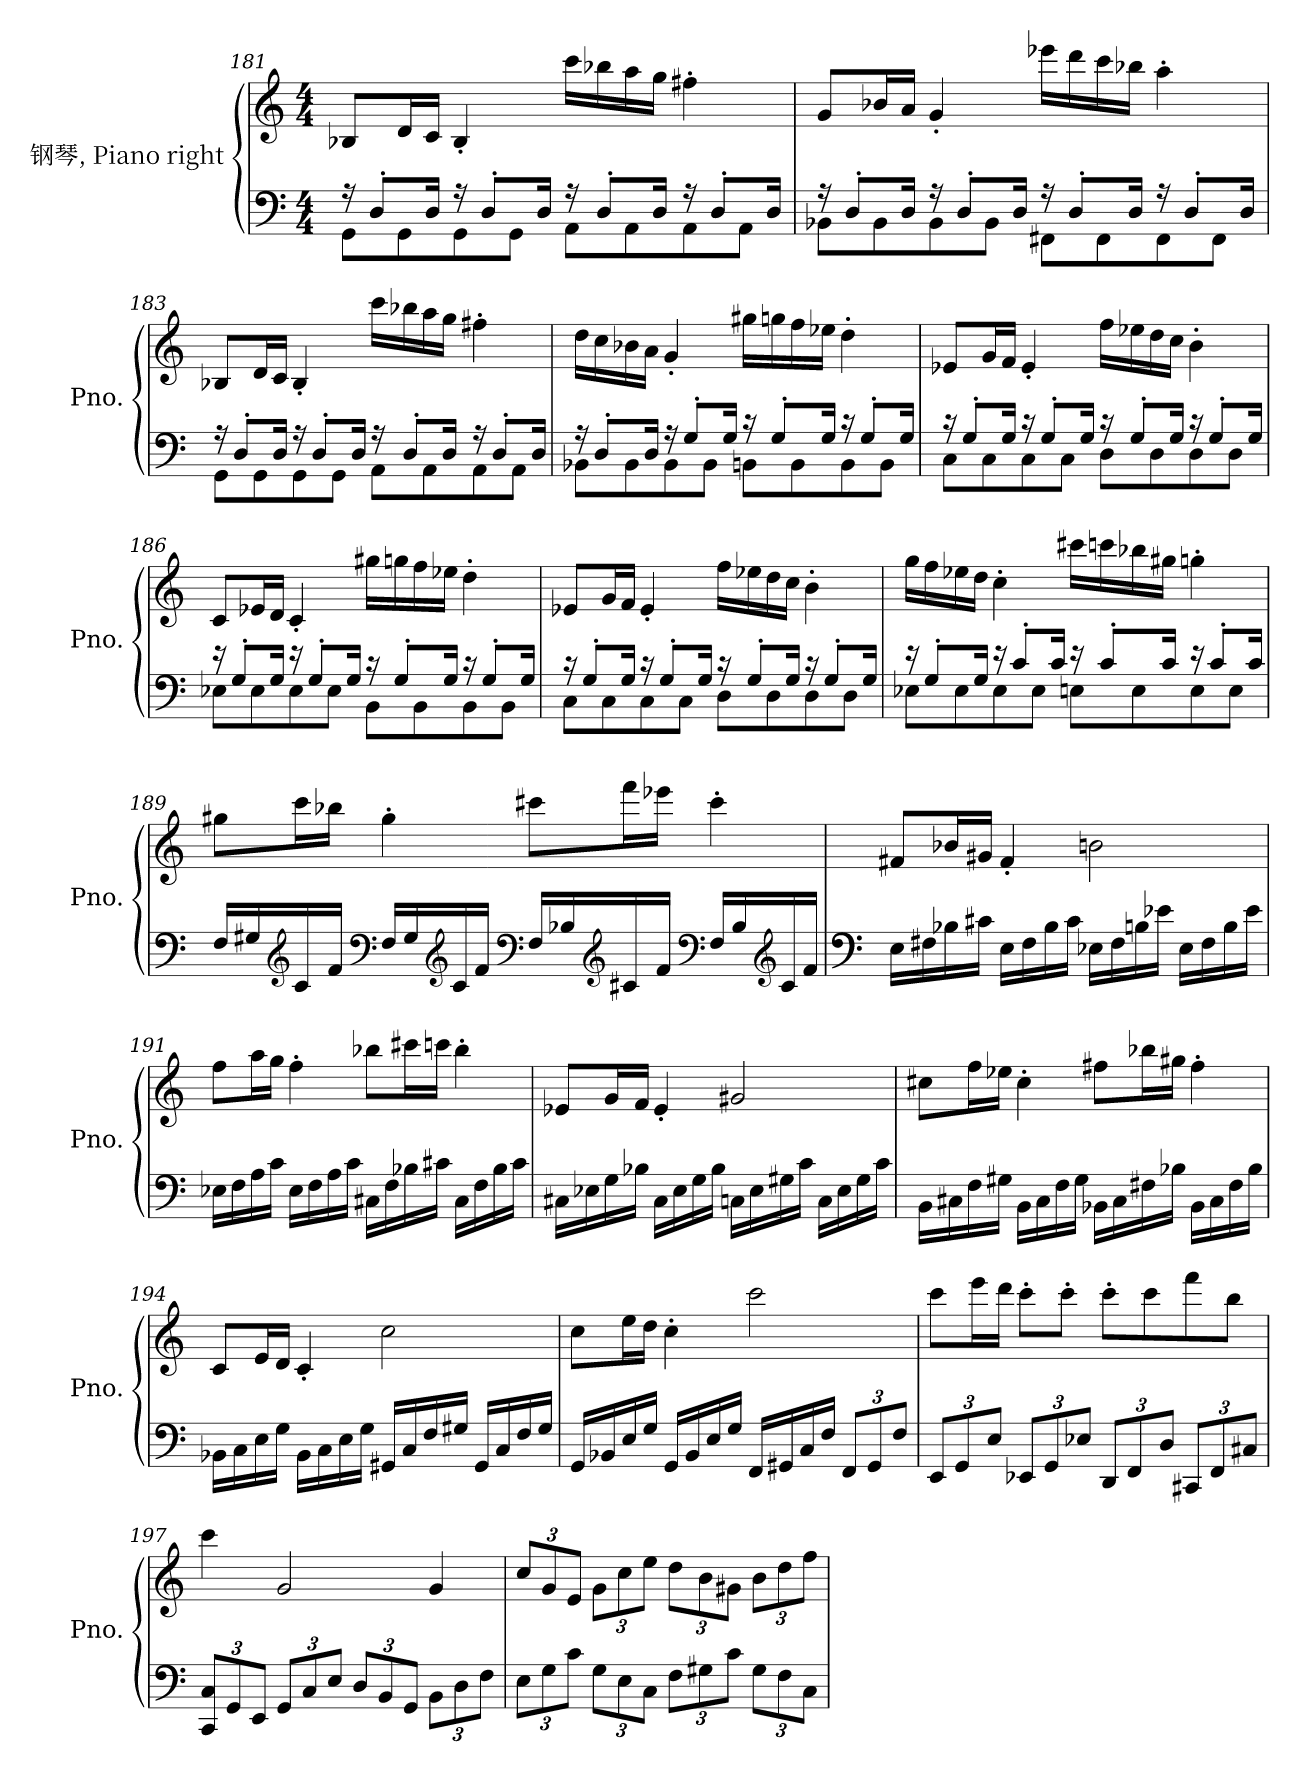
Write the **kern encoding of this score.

**kern	**kern
*part1	*part1
*staff2	*staff1
*I"钢琴, Piano right	*
*I'Pno.	*
*clefF4	*clefG2
*k[]	*k[]
*M4/4	*M4/4
*MM160	*MM160
=181	=181
*^	*
16r	8GG\L	8B-X/L
8D'/L	.	.
*	*	*MM164
.	8GG\	16d/L
16D/Jk	.	16c/JJ
*	*	*MM160
16r	8GG\	4B-'/
8D'/L	.	.
.	8GG\J	.
16D/Jk	.	.
*	*	*MM163
16r	8AA\L	16ccc\LL
8D'/L	.	16bb-X\
.	8AA\	16aa\
16D/Jk	.	16gg\JJ
*	*	*MM160
16r	8AA\	4ff#X'\
8D'/L	.	.
.	8AA\J	.
16D/Jk	.	.
!!LO:LB:g=z
=182	=182	=182
16r	8BB-X\L	8g/L
8D'/L	.	.
*	*	*MM164
.	8BB-\	16b-X/L
16D/Jk	.	16a/JJ
*	*	*MM160
16r	8BB-\	4g'/
8D'/L	.	.
.	8BB-\J	.
16D/Jk	.	.
*	*	*MM163
16r	8FF#X\L	16eee-X\LL
8D'/L	.	16ddd\
.	8FF#\	16ccc\
16D/Jk	.	16bb-X\JJ
*	*	*MM160
16r	8FF#\	4aa'\
8D'/L	.	.
.	8FF#\J	.
16D/Jk	.	.
=183	=183	=183
16r	8GG\L	8B-X/L
8D'/L	.	.
*	*	*MM164
.	8GG\	16d/L
16D/Jk	.	16c/JJ
*	*	*MM160
16r	8GG\	4B-'/
8D'/L	.	.
.	8GG\J	.
16D/Jk	.	.
*	*	*MM163
16r	8AA\L	16ccc\LL
8D'/L	.	16bb-X\
.	8AA\	16aa\
16D/Jk	.	16gg\JJ
*	*	*MM160
16r	8AA\	4ff#X'\
8D'/L	.	.
.	8AA\J	.
16D/Jk	.	.
!!LO:LB:g=z
=184	=184	=184
*	*	*MM163
16r	8BB-X\L	16dd\LL
8D'/L	.	16cc\
.	8BB-\	16b-X\
16D/Jk	.	16a\JJ
*	*	*MM153
16r	8BB-\	4g'/
8G'/L	.	.
.	8BB-\J	.
16G/Jk	.	.
*	*	*MM163
16r	8BBn\L	16gg#X\LL
8G'/L	.	16ggn\
.	8BB\	16ff\
16G/Jk	.	16ee-X\JJ
*	*	*MM160
16r	8BB\	4dd'\
8G'/L	.	.
.	8BB\J	.
16G/Jk	.	.
=185	=185	=185
16r	8C\L	8e-X/L
8G'/L	.	.
*	*	*MM164
.	8C\	16g/L
16G/Jk	.	16f/JJ
*	*	*MM160
16r	8C\	4e-'/
8G'/L	.	.
.	8C\J	.
16G/Jk	.	.
*	*	*MM163
16r	8D\L	16ff\LL
8G'/L	.	16ee-X\
.	8D\	16dd\
16G/Jk	.	16cc\JJ
*	*	*MM160
16r	8D\	4b'\
8G'/L	.	.
.	8D\J	.
16G/Jk	.	.
!!LO:LB:g=z
=186	=186	=186
16r	8E-X\L	8c/L
8G'/L	.	.
*	*	*MM164
.	8E-\	16e-X/L
16G/Jk	.	16d/JJ
*	*	*MM156
16r	8E-\	4c'/
8G'/L	.	.
.	8E-\J	.
16G/Jk	.	.
*	*	*MM163
16r	8BB\L	16gg#X\LL
8G'/L	.	16ggn\
.	8BB\	16ff\
16G/Jk	.	16ee-X\JJ
*	*	*MM160
16r	8BB\	4dd'\
8G'/L	.	.
.	8BB\J	.
16G/Jk	.	.
=187	=187	=187
16r	8C\L	8e-X/L
8G'/L	.	.
*	*	*MM164
.	8C\	16g/L
16G/Jk	.	16f/JJ
*	*	*MM160
16r	8C\	4e-'/
8G'/L	.	.
.	8C\J	.
16G/Jk	.	.
*	*	*MM163
16r	8D\L	16ff\LL
8G'/L	.	16ee-X\
.	8D\	16dd\
16G/Jk	.	16cc\JJ
*	*	*MM160
16r	8D\	4b'\
8G'/L	.	.
.	8D\J	.
16G/Jk	.	.
!!LO:LB:g=z
=188	=188	=188
*	*	*MM163
16r	8E-X\L	16gg\LL
8G'/L	.	16ff\
.	8E-\	16ee-X\
16G/Jk	.	16dd\JJ
*	*	*MM154
16r	8E-\	4cc'\
8c'/L	.	.
.	8E-\J	.
16c/Jk	.	.
*	*	*MM163
16r	8En\L	16ccc#X\LL
8c'/L	.	16cccn\
.	8E\	16bb-X\
16c/Jk	.	16gg#X\JJ
*	*	*MM160
16r	8E\	4ggn'\
8c'/L	.	.
.	8E\J	.
16c/Jk	.	.
*v	*v	*
!!LO:LB:g=z
=189	=189
*	*MM157
16F/LL	8gg#X\L
16G#X/	.
*clefG2	*
*	*MM160
16c/	16ccc\L
16f/JJ	16bb-X\JJ
*clefF4	*
*	*MM157
16F/LL	4gg#'\
16G#/	.
*clefG2	*
16c/	.
16f/JJ	.
*clefF4	*
*	*MM159
16F/LL	8ccc#X\L
16B-X/	.
*clefG2	*
16c#X/	16fff\L
16f/JJ	16eee-X\JJ
*clefF4	*
*	*MM157
16F/LL	4ccc#'\
16B-/	.
*clefG2	*
16c#/	.
16f/JJ	.
!!LO:PB:g=z
=190	=190
*clefF4	*
16E\LL	8f#X/L
16F#X\	.
*	*MM160
16B-X\	16b-X/L
16c#X\JJ	16g#X/JJ
*	*MM157
16E\LL	4f#'/
16F#\	.
16B-\	.
16c#\JJ	.
*	*MM159
16E-X\LL	2bn\
16F#\	.
16Bn\	.
16e-X\JJ	.
16E-\LL	.
16F#\	.
16B\	.
16e-\JJ	.
=191	=191
*	*MM156
16E-X\LL	8ff\L
16F\	.
*	*MM159
16A\	16aa\L
16c\JJ	16gg\JJ
*	*MM156
16E-\LL	4ff'\
16F\	.
16A\	.
16c\JJ	.
*	*MM158
16C#X\LL	8bb-X\L
16F\	.
16B-X\	16ccc#X\L
16c#X\JJ	16cccn\JJ
*	*MM156
16C#\LL	4bb-'\
16F\	.
16B-\	.
16c#\JJ	.
!!LO:LB:g=z
=192	=192
16C#X\LL	8e-X/L
16E-X\	.
*	*MM159
16G\	16g/L
16B-X\JJ	16f/JJ
*	*MM156
16C#\LL	4e-'/
16E-\	.
16G\	.
16B-\JJ	.
*	*MM158
16Cn\LL	2g#X/
16E-\	.
16G#X\	.
16c\JJ	.
16C\LL	.
16E-\	.
16G#\	.
16c\JJ	.
=193	=193
16BB\LL	8cc#X\L
16C#X\	.
*	*MM159
16F\	16ff\L
16G#X\JJ	16ee-X\JJ
*	*MM156
16BB\LL	4cc#'\
16C#\	.
16F\	.
16G#\JJ	.
*	*MM158
16BB-X\LL	8ff#X\L
16C#\	.
16F#X\	16bb-X\L
16B-X\JJ	16gg#X\JJ
*	*MM156
16BB-\LL	4ff#'\
16C#\	.
16F#\	.
16B-\JJ	.
!!LO:LB:g=z
=194	=194
16BB-X\LL	8c/L
16C\	.
*	*MM159
16E\	16e/L
16G\JJ	16d/JJ
*	*MM156
16BB-\LL	4c'/
16C\	.
16E\	.
16G\JJ	.
*	*MM158
16GG#X/LL	2cc\
16C/	.
16F/	.
16G#X/JJ	.
16GG#/LL	.
16C/	.
16F/	.
16G#/JJ	.
=195	=195
16GG/LL	8cc\L
16BB-X/	.
*	*MM159
16E/	16ee\L
16G/JJ	16dd\JJ
*	*MM156
16GG/LL	4cc'\
16BB-/	.
16E/	.
16G/JJ	.
*	*MM158
16FF/LL	2ccc\
16GG#X/	.
16C/	.
16F/JJ	.
*Xbrackettup	*
12FF/L	.
12GG#/	.
12F/J	.
!!LO:LB:g=z
=196	=196
*	*MM151
12EE/L	8ccc\L
12GG/	.
*	*MM154
.	16eee\L
12E/J	.
.	16ddd\JJ
*	*MM151
12EE-X/L	8ccc'\L
12GG/	.
.	8ccc'\J
12E-X/J	.
12DD/L	8ccc'\L
12FF/	.
.	8ccc\
12D/J	.
*	*MM146
12CC#X/L	8fff\
12FF/	.
*	*MM135
.	8bb\J
12C#X/J	.
=197	=197
*	*MM146
12CC/ 12C/L	4ccc\
12GG/	.
12EE/J	.
12GG/L	2g/
12C/	.
12E/J	.
12D/L	.
12BB/	.
12GG/J	.
*	*MM147
12BB\L	4g/
12D\	.
12F\J	.
=198	=198
*	*Xbrackettup
*	*MM151
12E\L	12cc/L
12G\	12g/
12c\J	12e/J
12G\L	12g\L
12E\	12cc\
*	*MM144
12C\J	12ee\J
*	*MM150
12F\L	12dd\L
12G#X\	12b\
12c\J	12g#X\J
12G#\L	12b\L
12F\	12dd\
*	*MM144
12C\J	12ff\J
=	=
*-	*-
